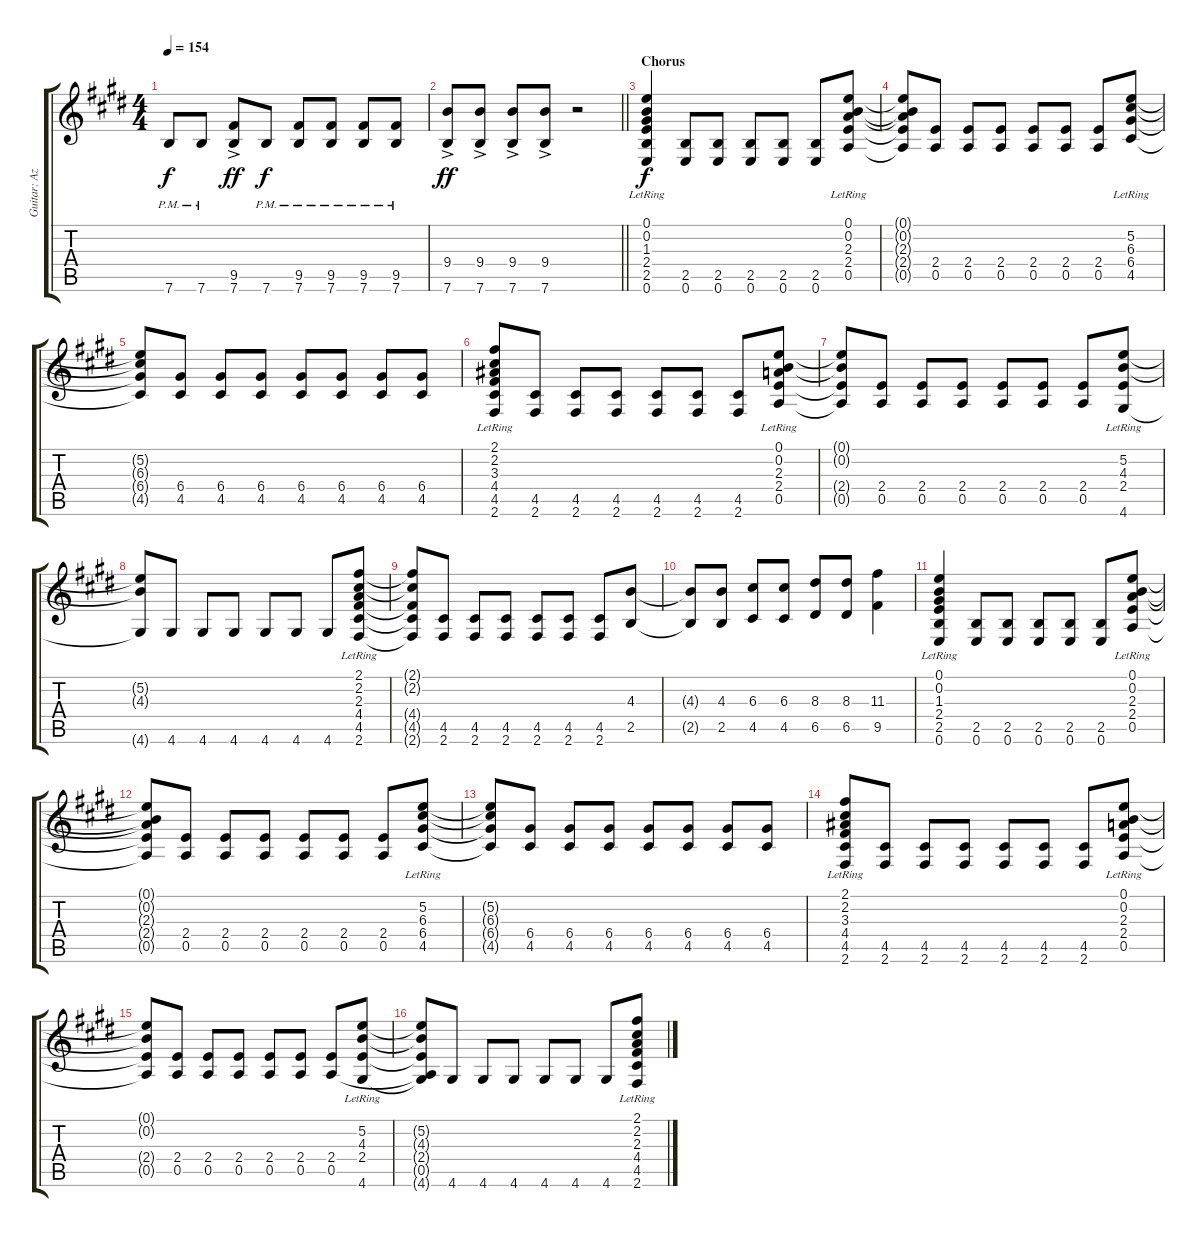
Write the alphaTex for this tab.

\track ("Guitar: Azusa Nakano" "Guitar: Az") {instrument distortionguitar}
\staff {score tabs}
\tuning (E4 B3 G3 D3 A2 E2) {hide}
\ts (4 4)
\tempo 154
\clef g2
\ks e
7.6{pm}.8{dy f} 7.6{pm}.8 (9.5{ac} 7.6{ac}).8{dy ff} 7.6{pm}.8{dy f} (9.5{pm} 7.6{pm}).8 (9.5{pm} 7.6{pm}).8 (9.5{pm} 7.6{pm}).8 (9.5{pm} 7.6{pm}).8 |
\barLineRight lightlight
(9.4{ac} 7.6{ac}).8{dy ff} (9.4{ac} 7.6{ac}).8 (9.4{ac} 7.6{ac}).8 (9.4{ac} 7.6{ac}).8 r.2 |
\section ("" "Chorus")
(0.1{lr} 0.2{lr} 1.3{lr} 2.4{lr} 2.5{lr} 0.6{lr}).4{dy f} (2.5 0.6).8 (2.5 0.6).8 (2.5 0.6).8 (2.5 0.6).8 (2.5 0.6).8 (0.1{lr} 0.2{lr} 2.3{lr} 2.4{lr} 0.5{lr}).8 |
(0.1{t} 0.2{t} 2.3{t} 2.4{t} 0.5{t}).8 (2.4 0.5).8 (2.4 0.5).8 (2.4 0.5).8 (2.4 0.5).8 (2.4 0.5).8 (2.4 0.5).8 (5.2{lr} 6.3{lr} 6.4{lr} 4.5{lr}).8 |
(5.2{t} 6.3{t} 6.4{t} 4.5{t}).8 (6.4 4.5).8 (6.4 4.5).8 (6.4 4.5).8 (6.4 4.5).8 (6.4 4.5).8 (6.4 4.5).8 (6.4 4.5).8 |
(2.1{lr} 2.2{lr} 3.3{lr} 4.4{lr} 4.5{lr} 2.6{lr}).8 (4.5 2.6).8 (4.5 2.6).8 (4.5 2.6).8 (4.5 2.6).8 (4.5 2.6).8 (4.5 2.6).8 (0.1{lr} 0.2{lr} 2.3{lr} 2.4{lr} 0.5{lr}).8 |
(0.1{t} 0.2{t} 2.4{t} 0.5{t}).8 (2.4 0.5).8 (2.4 0.5).8 (2.4 0.5).8 (2.4 0.5).8 (2.4 0.5).8 (2.4 0.5).8 (5.2{lr} 4.3{lr} 2.4{lr} 4.6{lr}).8 |
(5.2{t} 4.3{t} 4.6{t}).8 4.6.8 4.6.8 4.6.8 4.6.8 4.6.8 4.6.8 (2.1{lr} 2.2{lr} 2.3{lr} 4.4{lr} 4.5{lr} 2.6{lr}).8 |
(2.1{t} 2.2{t} 4.4{t} 4.5{t} 2.6{t}).8 (4.5 2.6).8 (4.5 2.6).8 (4.5 2.6).8 (4.5 2.6).8 (4.5 2.6).8 (4.5 2.6).8 (4.3 2.5).8 |
(4.3{t} 2.5{t}).8 (4.3 2.5).8 (6.3 4.5).8 (6.3 4.5).8 (8.3 6.5).8 (8.3 6.5).8 (11.3 9.5).4 |
(0.1{lr} 0.2{lr} 1.3{lr} 2.4{lr} 2.5{lr} 0.6{lr}).4 (2.5 0.6).8 (2.5 0.6).8 (2.5 0.6).8 (2.5 0.6).8 (2.5 0.6).8 (0.1{lr} 0.2{lr} 2.3{lr} 2.4{lr} 0.5{lr}).8 |
(0.1{t} 0.2{t} 2.3{t} 2.4{t} 0.5{t}).8 (2.4 0.5).8 (2.4 0.5).8 (2.4 0.5).8 (2.4 0.5).8 (2.4 0.5).8 (2.4 0.5).8 (5.2{lr} 6.3{lr} 6.4{lr} 4.5{lr}).8 |
(5.2{t} 6.3{t} 6.4{t} 4.5{t}).8 (6.4 4.5).8 (6.4 4.5).8 (6.4 4.5).8 (6.4 4.5).8 (6.4 4.5).8 (6.4 4.5).8 (6.4 4.5).8 |
(2.1{lr} 2.2{lr} 3.3{lr} 4.4{lr} 4.5{lr} 2.6{lr}).8 (4.5 2.6).8 (4.5 2.6).8 (4.5 2.6).8 (4.5 2.6).8 (4.5 2.6).8 (4.5 2.6).8 (0.1{lr} 0.2{lr} 2.3{lr} 2.4{lr} 0.5{lr}).8 |
(0.1{t} 0.2{t} 2.4{t} 0.5{t}).8 (2.4 0.5).8 (2.4 0.5).8 (2.4 0.5).8 (2.4 0.5).8 (2.4 0.5).8 (2.4 0.5).8 (5.2{lr} 4.3{lr} 2.4{lr} 4.6{lr}).8 |
(5.2{t} 4.3{t} 2.4{t} 0.5{t} 4.6{t}).8 4.6.8 4.6.8 4.6.8 4.6.8 4.6.8 4.6.8 (2.1{lr} 2.2{lr} 2.3{lr} 4.4{lr} 4.5{lr} 2.6{lr}).8
